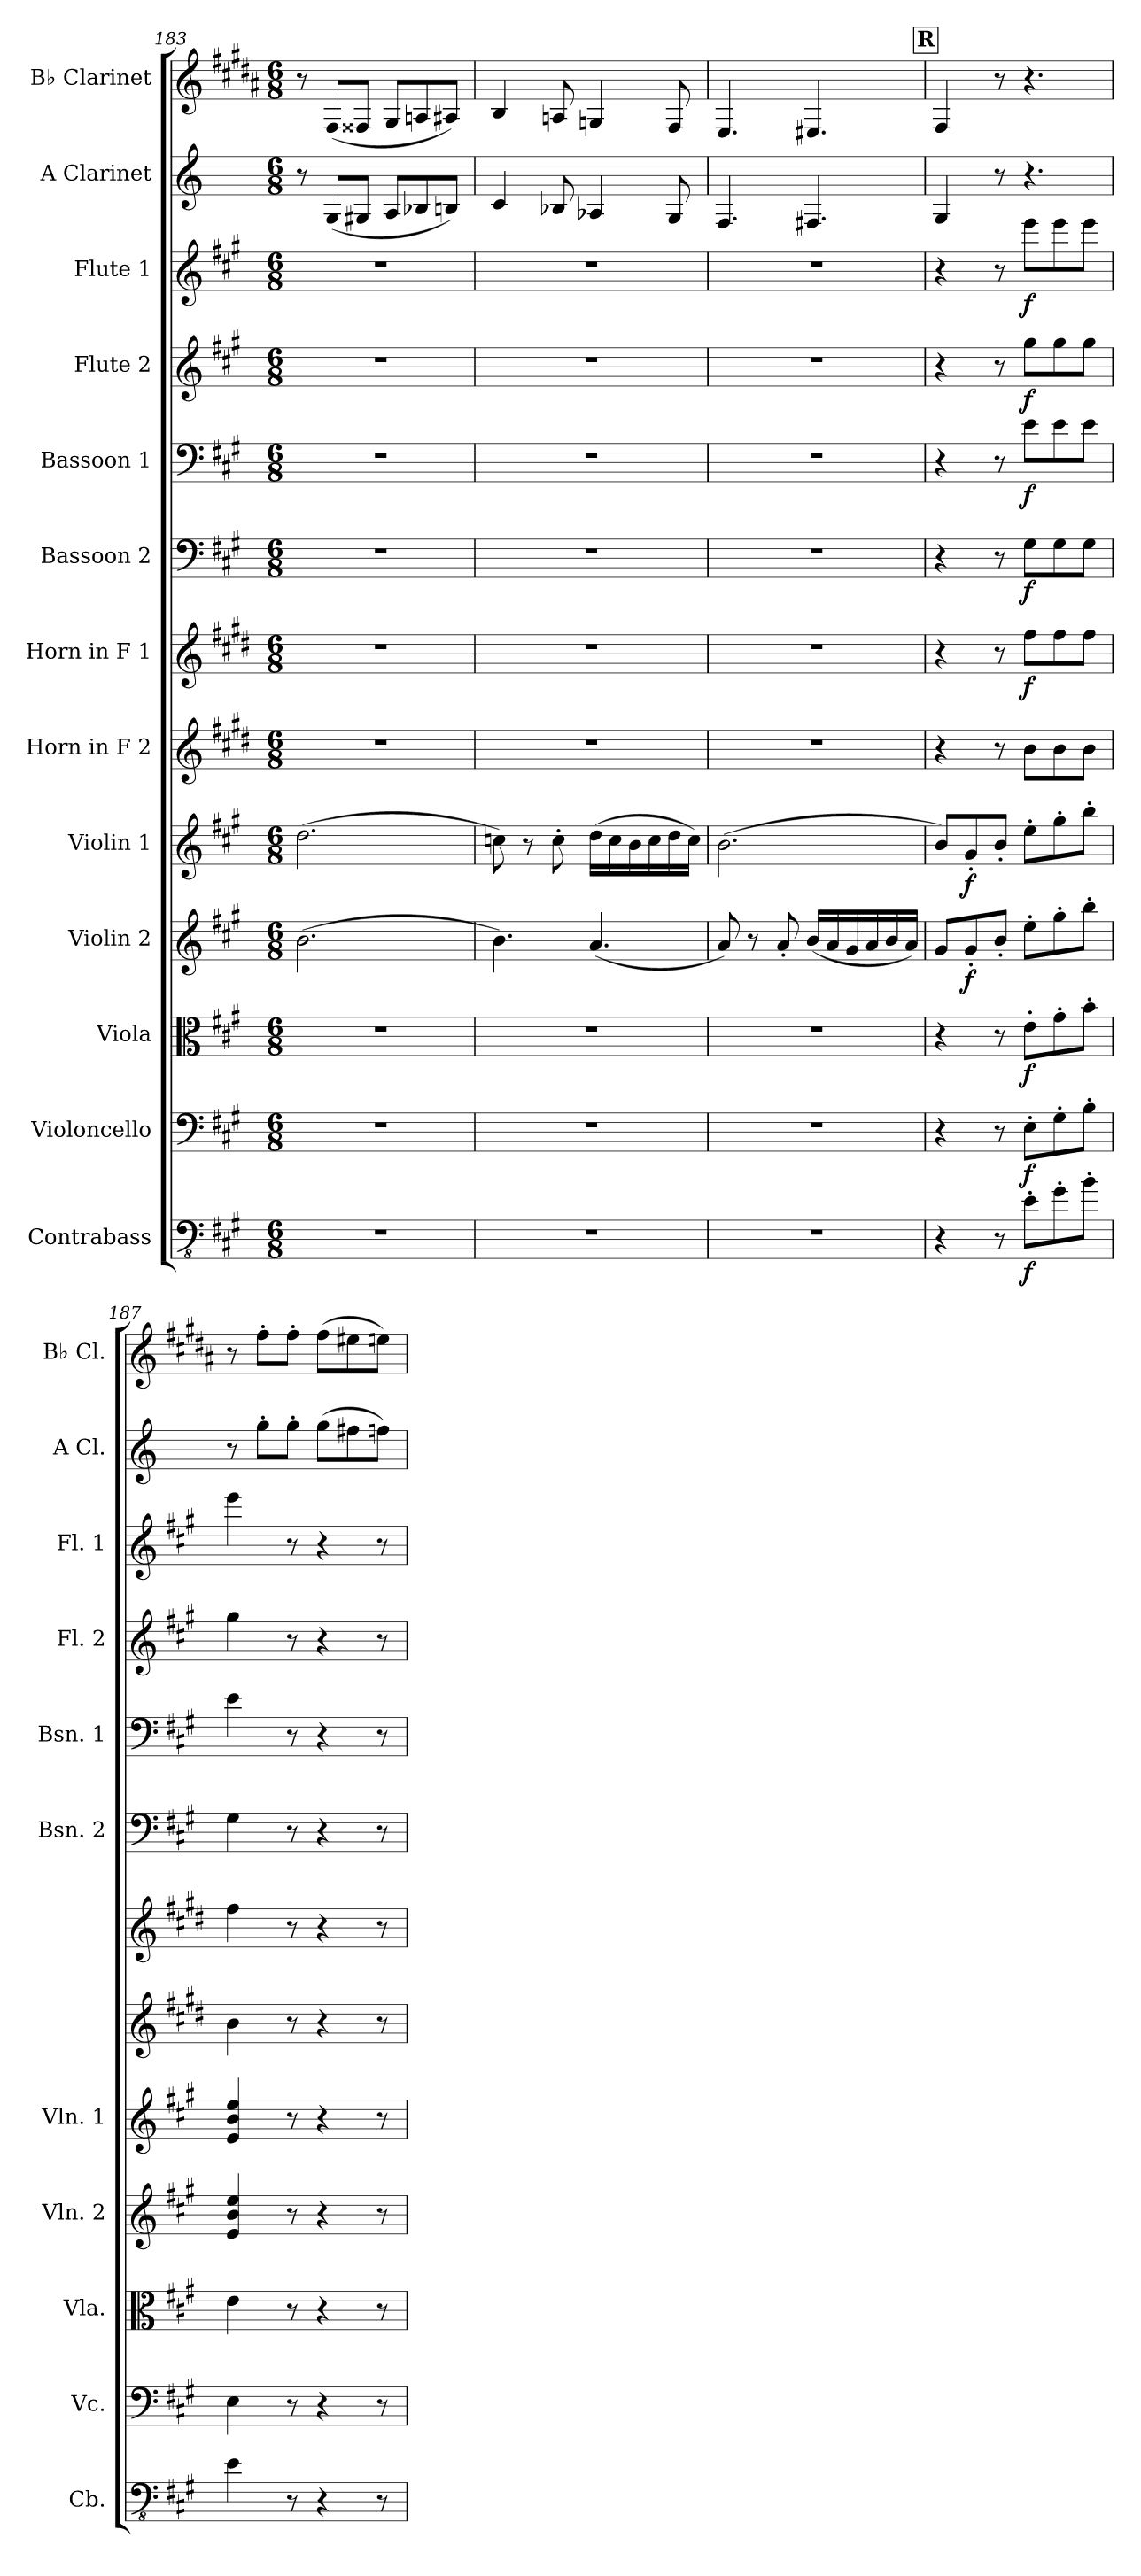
**kern	**dynam	**kern	**dynam	**kern	**dynam	**kern	**dynam	**kern	**dynam	**kern	**kern	**dynam	**kern	**dynam	**kern	**dynam	**kern	**dynam	**kern	**dynam	**kern	**kern
*part13	*part13	*part12	*part12	*part11	*part11	*part10	*part10	*part9	*part9	*part8	*part7	*part7	*part6	*part6	*part5	*part5	*part4	*part4	*part3	*part3	*part2	*part1
*staff13	*staff13	*staff12	*staff12	*staff11	*staff11	*staff10	*staff10	*staff9	*staff9	*staff8	*staff7	*staff7	*staff6	*staff6	*staff5	*staff5	*staff4	*staff4	*staff3	*staff3	*staff2	*staff1
*I"Contrabass	*	*I"Violoncello	*	*I"Viola	*	*I"Violin 2	*	*I"Violin 1	*	*I"Horn in F 2	*I"Horn in F 1	*	*I"Bassoon 2	*	*I"Bassoon 1	*	*I"Flute 2	*	*I"Flute 1	*	*I"A Clarinet	*I"B♭ Clarinet
*I'Cb.	*	*I'Vc.	*	*I'Vla.	*	*I'Vln. 2	*	*I'Vln. 1	*	*	*	*	*I'Bsn. 2	*	*I'Bsn. 1	*	*I'Fl. 2	*	*I'Fl. 1	*	*I'A Cl.	*I'B♭ Cl.
*clefFv4	*	*clefF4	*	*clefC3	*	*clefG2	*	*clefG2	*	*clefG2	*clefG2	*	*clefF4	*	*clefF4	*	*clefG2	*	*clefG2	*	*clefG2	*clefG2
*ITrd7c12	*	*	*	*	*	*	*	*	*	*ITrd4c7	*ITrd4c7	*	*	*	*	*	*	*	*	*	*ITrd2c3	*ITrd1c2
*k[f#c#g#]	*	*k[f#c#g#]	*	*k[f#c#g#]	*	*k[f#c#g#]	*	*k[f#c#g#]	*	*k[f#c#g#]	*k[f#c#g#]	*	*k[f#c#g#]	*	*k[f#c#g#]	*	*k[f#c#g#]	*	*k[f#c#g#]	*	*k[f#c#g#]	*k[f#c#g#]
*M6/8	*	*M6/8	*	*M6/8	*	*M6/8	*	*M6/8	*	*M6/8	*M6/8	*	*M6/8	*	*M6/8	*	*M6/8	*	*M6/8	*	*M6/8	*M6/8
=183	=183	=183	=183	=183	=183	=183	=183	=183	=183	=183	=183	=183	=183	=183	=183	=183	=183	=183	=183	=183	=183	=183
2.r	.	2.r	.	2.r	.	(>2.b\	.	(>2.dd\	.	2.r	2.r	.	2.r	.	2.r	.	2.r	.	2.r	.	8r	8r
.	.	.	.	.	.	.	.	.	.	.	.	.	.	.	.	.	.	.	.	.	(<8E/L	(<8E/L
.	.	.	.	.	.	.	.	.	.	.	.	.	.	.	.	.	.	.	.	.	8E#X/J	8E#X/J
.	.	.	.	.	.	.	.	.	.	.	.	.	.	.	.	.	.	.	.	.	8F#/L	8F#/L
.	.	.	.	.	.	.	.	.	.	.	.	.	.	.	.	.	.	.	.	.	8Gn/	8Gn/
.	.	.	.	.	.	.	.	.	.	.	.	.	.	.	.	.	.	.	.	.	8G#X/J)	8G#X/J)
=184	=184	=184	=184	=184	=184	=184	=184	=184	=184	=184	=184	=184	=184	=184	=184	=184	=184	=184	=184	=184	=184	=184
2.r	.	2.r	.	2.r	.	4.b\)	.	8ccn\)	.	2.r	2.r	.	2.r	.	2.r	.	2.r	.	2.r	.	4A/	4A/
.	.	.	.	.	.	.	.	8r	.	.	.	.	.	.	.	.	.	.	.	.	.	.
.	.	.	.	.	.	.	.	8cc'\	.	.	.	.	.	.	.	.	.	.	.	.	8Gn/	8Gn/
.	.	.	.	.	.	(<4.a/	.	(>16dd\LL	.	.	.	.	.	.	.	.	.	.	.	.	4Fn/	4Fn/
.	.	.	.	.	.	.	.	16cc\	.	.	.	.	.	.	.	.	.	.	.	.	.	.
.	.	.	.	.	.	.	.	16b\	.	.	.	.	.	.	.	.	.	.	.	.	.	.
.	.	.	.	.	.	.	.	16cc\	.	.	.	.	.	.	.	.	.	.	.	.	.	.
.	.	.	.	.	.	.	.	16dd\	.	.	.	.	.	.	.	.	.	.	.	.	8E/	8E/
.	.	.	.	.	.	.	.	16cc\JJ)	.	.	.	.	.	.	.	.	.	.	.	.	.	.
=185	=185	=185	=185	=185	=185	=185	=185	=185	=185	=185	=185	=185	=185	=185	=185	=185	=185	=185	=185	=185	=185	=185
2.r	.	2.r	.	2.r	.	8a/)	.	(>2.b\	.	2.r	2.r	.	2.r	.	2.r	.	2.r	.	2.r	.	4.D/	4.D/
.	.	.	.	.	.	8r	.	.	.	.	.	.	.	.	.	.	.	.	.	.	.	.
.	.	.	.	.	.	8a'/	.	.	.	.	.	.	.	.	.	.	.	.	.	.	.	.
.	.	.	.	.	.	(<16b/LL	.	.	.	.	.	.	.	.	.	.	.	.	.	.	4.D#X/	4.D#X/
.	.	.	.	.	.	16a/	.	.	.	.	.	.	.	.	.	.	.	.	.	.	.	.
.	.	.	.	.	.	16g#/	.	.	.	.	.	.	.	.	.	.	.	.	.	.	.	.
.	.	.	.	.	.	16a/	.	.	.	.	.	.	.	.	.	.	.	.	.	.	.	.
.	.	.	.	.	.	16b/	.	.	.	.	.	.	.	.	.	.	.	.	.	.	.	.
.	.	.	.	.	.	16a/JJ)	.	.	.	.	.	.	.	.	.	.	.	.	.	.	.	.
!!LO:PB:g=z
!!LO:REH:place=s1:a:B:fs=14:t=R
=186	=186	=186	=186	=186	=186	=186	=186	=186	=186	=186	=186	=186	=186	=186	=186	=186	=186	=186	=186	=186	=186	=186
4r	.	4r	.	4r	.	8g#/L	.	8b/L)	.	4r	4r	.	4r	.	4r	.	4r	.	4r	.	4E/	4E/
!	!	!	!	!	!	!	!LO:DY:b	!	!LO:DY:b	!	!	!	!	!	!	!	!	!	!	!	!	!
.	.	.	.	.	.	8g#'/	f	8g#'/	f	.	.	.	.	.	.	.	.	.	.	.	.	.
8r	.	8r	.	8r	.	8b'/J	.	8b'/J	.	8r	8r	.	8r	.	8r	.	8r	.	8r	.	8r	8r
!	!LO:DY:b	!	!LO:DY:b	!	!LO:DY:b	!	!	!	!	!	!	!LO:DY:b	!	!LO:DY:b	!	!LO:DY:b	!	!LO:DY:b	!	!LO:DY:b	!	!
8EE'\L	f	8E'\L	f	8e'\L	f	8ee'\L	.	8ee'\L	.	8e\L	8b\L	f	8G#\L	f	8e\L	f	8gg#\L	f	8eee\L	f	4.r	4.r
8GG#'\	.	8G#'\	.	8g#'\	.	8gg#'\	.	8gg#'\	.	8e\	8b\	.	8G#\	.	8e\	.	8gg#\	.	8eee\	.	.	.
8BB'\J	.	8B'\J	.	8b'\J	.	8bb'\J	.	8bb'\J	.	8e\J	8b\J	.	8G#\J	.	8e\J	.	8gg#\J	.	8eee\J	.	.	.
=187	=187	=187	=187	=187	=187	=187	=187	=187	=187	=187	=187	=187	=187	=187	=187	=187	=187	=187	=187	=187	=187	=187
4EE\	.	4E\	.	4e\	.	4e/ 4b/ 4ee/	.	4e/ 4b/ 4ee/	.	4e\	4b\	.	4G#\	.	4e\	.	4gg#\	.	4eee\	.	8r	8r
.	.	.	.	.	.	.	.	.	.	.	.	.	.	.	.	.	.	.	.	.	8ee'\L	8ee'\L
8r	.	8r	.	8r	.	8r	.	8r	.	8r	8r	.	8r	.	8r	.	8r	.	8r	.	8ee'\J	8ee'\J
4r	.	4r	.	4r	.	4r	.	4r	.	4r	4r	.	4r	.	4r	.	4r	.	4r	.	(>8ee\L	(>8ee\L
.	.	.	.	.	.	.	.	.	.	.	.	.	.	.	.	.	.	.	.	.	8dd#X\	8dd#X\
8r	.	8r	.	8r	.	8r	.	8r	.	8r	8r	.	8r	.	8r	.	8r	.	8r	.	8ddn\J)	8ddn\J)
=	=	=	=	=	=	=	=	=	=	=	=	=	=	=	=	=	=	=	=	=	=	=
*-	*-	*-	*-	*-	*-	*-	*-	*-	*-	*-	*-	*-	*-	*-	*-	*-	*-	*-	*-	*-	*-	*-
